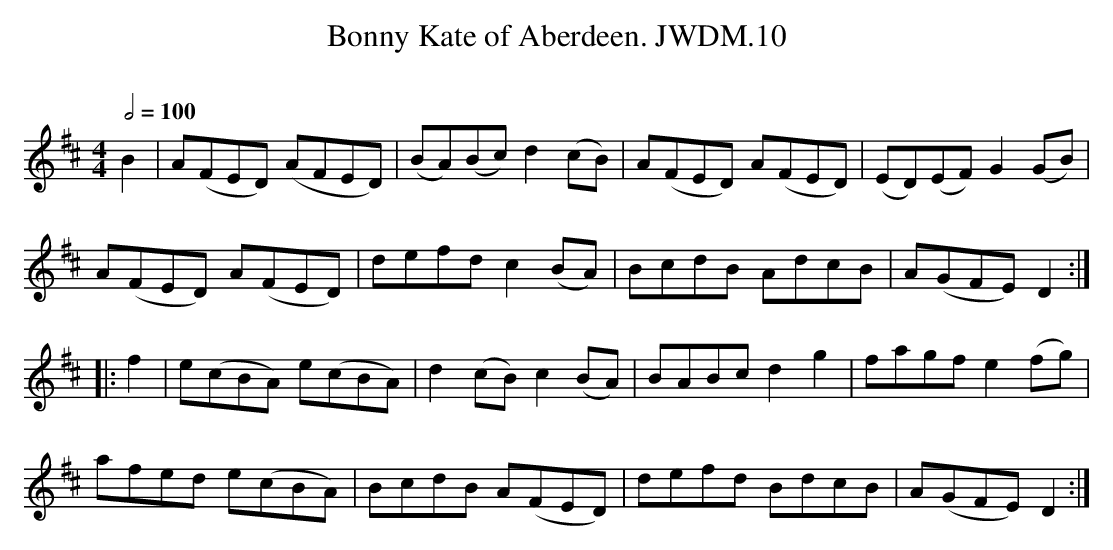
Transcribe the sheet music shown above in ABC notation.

X:1
T:Bonny Kate of Aberdeen. JWDM.10
M:4/4
L:1/8
Q:1/2=100
O:
K:D
B2|A(FED) (AFED)|(BA)(Bc) d2 (cB)|A(FED) A(FED)|(ED)(EF) G2 (GB)|
A(FED) A(FED)|defd c2 (BA)|BcdB AdcB|A(GFE) D2:|
|:f2|e(cBA) e(cBA)|d2 (cB) c2 (BA)|BABc d2 g2|fagf e2 (fg)|
afed e(cBA)|BcdB A(FED)|defd BdcB|A(GFE) D2:|
